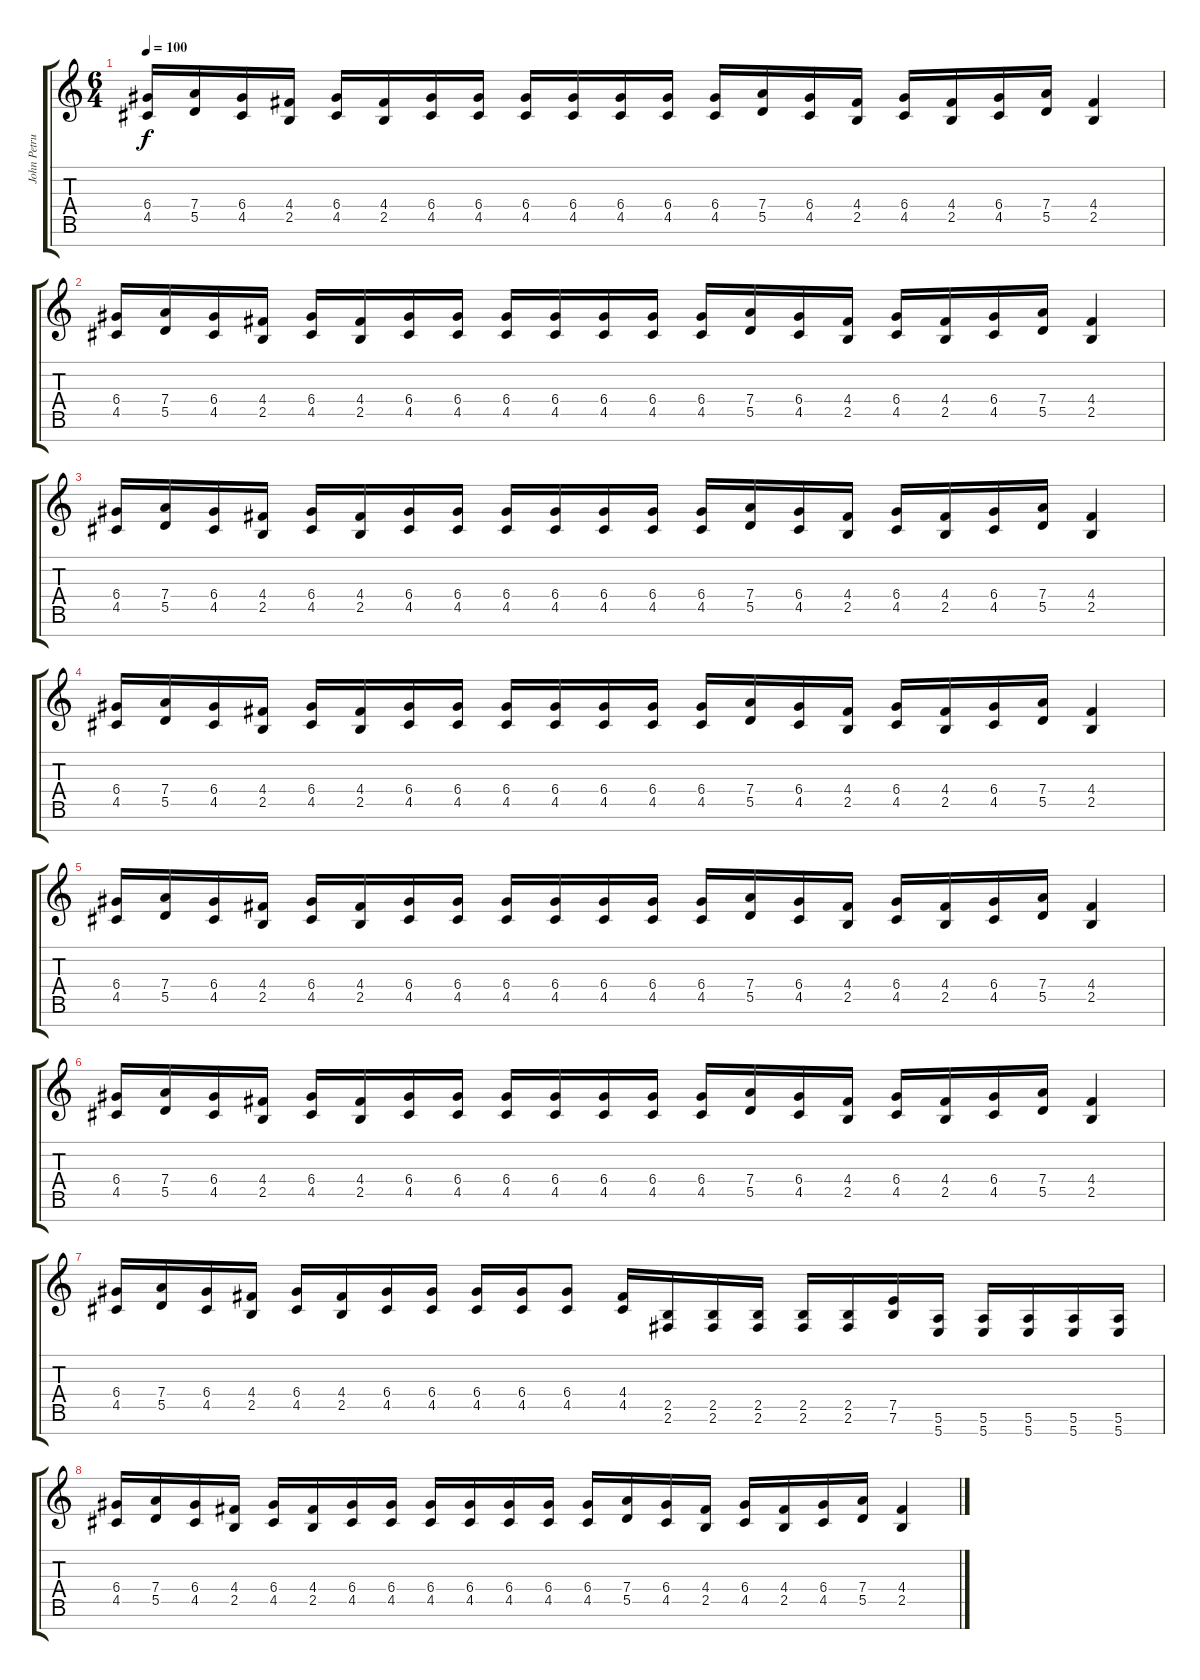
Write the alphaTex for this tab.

\track ("John Petrucci" "John Petru") {instrument distortionguitar}
\staff {score tabs}
\tuning (E4 B3 G3 D3 A2 E2 B1) {hide}
\ts (6 4)
\tempo 100
\clef g2
\ks c
(6.4 4.5).16{dy f} (7.4 5.5).16 (6.4 4.5).16 (4.4 2.5).16 (6.4 4.5).16 (4.4 2.5).16 (6.4 4.5).16 (6.4 4.5).16 (6.4 4.5).16 (6.4 4.5).16 (6.4 4.5).16 (6.4 4.5).16 (6.4 4.5).16 (7.4 5.5).16 (6.4 4.5).16 (4.4 2.5).16 (6.4 4.5).16 (4.4 2.5).16 (6.4 4.5).16 (7.4 5.5).16 (4.4 2.5).4 |
(6.4 4.5).16 (7.4 5.5).16 (6.4 4.5).16 (4.4 2.5).16 (6.4 4.5).16 (4.4 2.5).16 (6.4 4.5).16 (6.4 4.5).16 (6.4 4.5).16 (6.4 4.5).16 (6.4 4.5).16 (6.4 4.5).16 (6.4 4.5).16 (7.4 5.5).16 (6.4 4.5).16 (4.4 2.5).16 (6.4 4.5).16 (4.4 2.5).16 (6.4 4.5).16 (7.4 5.5).16 (4.4 2.5).4 |
(6.4 4.5).16 (7.4 5.5).16 (6.4 4.5).16 (4.4 2.5).16 (6.4 4.5).16 (4.4 2.5).16 (6.4 4.5).16 (6.4 4.5).16 (6.4 4.5).16 (6.4 4.5).16 (6.4 4.5).16 (6.4 4.5).16 (6.4 4.5).16 (7.4 5.5).16 (6.4 4.5).16 (4.4 2.5).16 (6.4 4.5).16 (4.4 2.5).16 (6.4 4.5).16 (7.4 5.5).16 (4.4 2.5).4 |
(6.4 4.5).16 (7.4 5.5).16 (6.4 4.5).16 (4.4 2.5).16 (6.4 4.5).16 (4.4 2.5).16 (6.4 4.5).16 (6.4 4.5).16 (6.4 4.5).16 (6.4 4.5).16 (6.4 4.5).16 (6.4 4.5).16 (6.4 4.5).16 (7.4 5.5).16 (6.4 4.5).16 (4.4 2.5).16 (6.4 4.5).16 (4.4 2.5).16 (6.4 4.5).16 (7.4 5.5).16 (4.4 2.5).4 |
(6.4 4.5).16 (7.4 5.5).16 (6.4 4.5).16 (4.4 2.5).16 (6.4 4.5).16 (4.4 2.5).16 (6.4 4.5).16 (6.4 4.5).16 (6.4 4.5).16 (6.4 4.5).16 (6.4 4.5).16 (6.4 4.5).16 (6.4 4.5).16 (7.4 5.5).16 (6.4 4.5).16 (4.4 2.5).16 (6.4 4.5).16 (4.4 2.5).16 (6.4 4.5).16 (7.4 5.5).16 (4.4 2.5).4 |
(6.4 4.5).16 (7.4 5.5).16 (6.4 4.5).16 (4.4 2.5).16 (6.4 4.5).16 (4.4 2.5).16 (6.4 4.5).16 (6.4 4.5).16 (6.4 4.5).16 (6.4 4.5).16 (6.4 4.5).16 (6.4 4.5).16 (6.4 4.5).16 (7.4 5.5).16 (6.4 4.5).16 (4.4 2.5).16 (6.4 4.5).16 (4.4 2.5).16 (6.4 4.5).16 (7.4 5.5).16 (4.4 2.5).4 |
(6.4 4.5).16 (7.4 5.5).16 (6.4 4.5).16 (4.4 2.5).16 (6.4 4.5).16 (4.4 2.5).16 (6.4 4.5).16 (6.4 4.5).16 (6.4 4.5).16 (6.4 4.5).16 (6.4 4.5).8 (4.4 4.5).16 (2.5 2.6).16 (2.5 2.6).16 (2.5 2.6).16 (2.5 2.6).16 (2.5 2.6).16 (7.5 7.6).16 (5.6 5.7).16 (5.6 5.7).16 (5.6 5.7).16 (5.6 5.7).16 (5.6 5.7).16 |
(6.4 4.5).16 (7.4 5.5).16 (6.4 4.5).16 (4.4 2.5).16 (6.4 4.5).16 (4.4 2.5).16 (6.4 4.5).16 (6.4 4.5).16 (6.4 4.5).16 (6.4 4.5).16 (6.4 4.5).16 (6.4 4.5).16 (6.4 4.5).16 (7.4 5.5).16 (6.4 4.5).16 (4.4 2.5).16 (6.4 4.5).16 (4.4 2.5).16 (6.4 4.5).16 (7.4 5.5).16 (4.4 2.5).4
